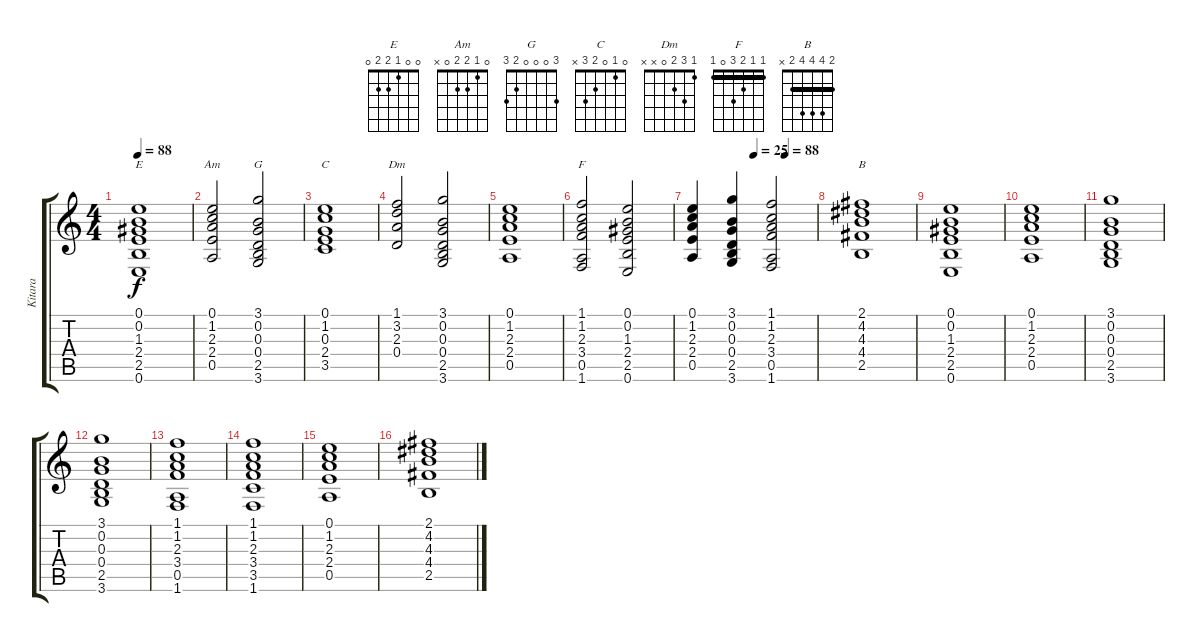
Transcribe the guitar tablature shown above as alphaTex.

\track ("Kitara" "Kitara") {instrument acousticguitarsteel}
\staff {score tabs}
\tuning (E4 B3 G3 D3 A2 E2) {hide}
\chord ("E" 0 0 1 2 2 0)
\chord ("Am" 0 1 2 2 0 x)
\chord ("G" 3 0 0 0 2 3)
\chord ("C" 0 1 0 2 3 x)
\chord ("Dm" 1 3 2 0 x x)
\chord ("F" 1 1 2 3 0 1) {barre 1}
\chord ("B" 2 4 4 4 2 x) {barre 2}
\ts (4 4)
\tempo 88
\clef g2
\ks c
(0.1 0.2 1.3 2.4 2.5 0.6).1{ch "E" dy f} |
(0.1 1.2 2.3 2.4 0.5).2{ch "Am"} (3.1 0.2 0.3 0.4 2.5 3.6).2{ch "G"} |
(0.1 1.2 0.3 2.4 3.5).1{ch "C"} |
(1.1 3.2 2.3 0.4).2{ch "Dm"} (3.1 0.2 0.3 0.4 2.5 3.6).2 |
(0.1 1.2 2.3 2.4 0.5).1 |
(1.1 1.2 2.3 3.4 0.5 1.6).2{ch "F"} (0.1 0.2 1.3 2.4 2.5 0.6).2 |
\tempo (25 0.5)
\tempo (88 0.75)
(0.1 1.2 2.3 2.4 0.5).4 (3.1 0.2 0.3 0.4 2.5 3.6).4 (1.1 1.2 2.3 3.4 0.5 1.6).2 |
(2.1 4.2 4.3 4.4 2.5).1{ch "B"} |
(0.1 0.2 1.3 2.4 2.5 0.6).1 |
(0.1 1.2 2.3 2.4 0.5).1 |
(3.1 0.2 0.3 0.4 2.5 3.6).1 |
(3.1 0.2 0.3 0.4 2.5 3.6).1 |
(1.1 1.2 2.3 3.4 0.5 1.6).1 |
(1.1 1.2 2.3 3.4 3.5 1.6).1 |
(0.1 1.2 2.3 2.4 0.5).1 |
(2.1 4.2 4.3 4.4 2.5).1
